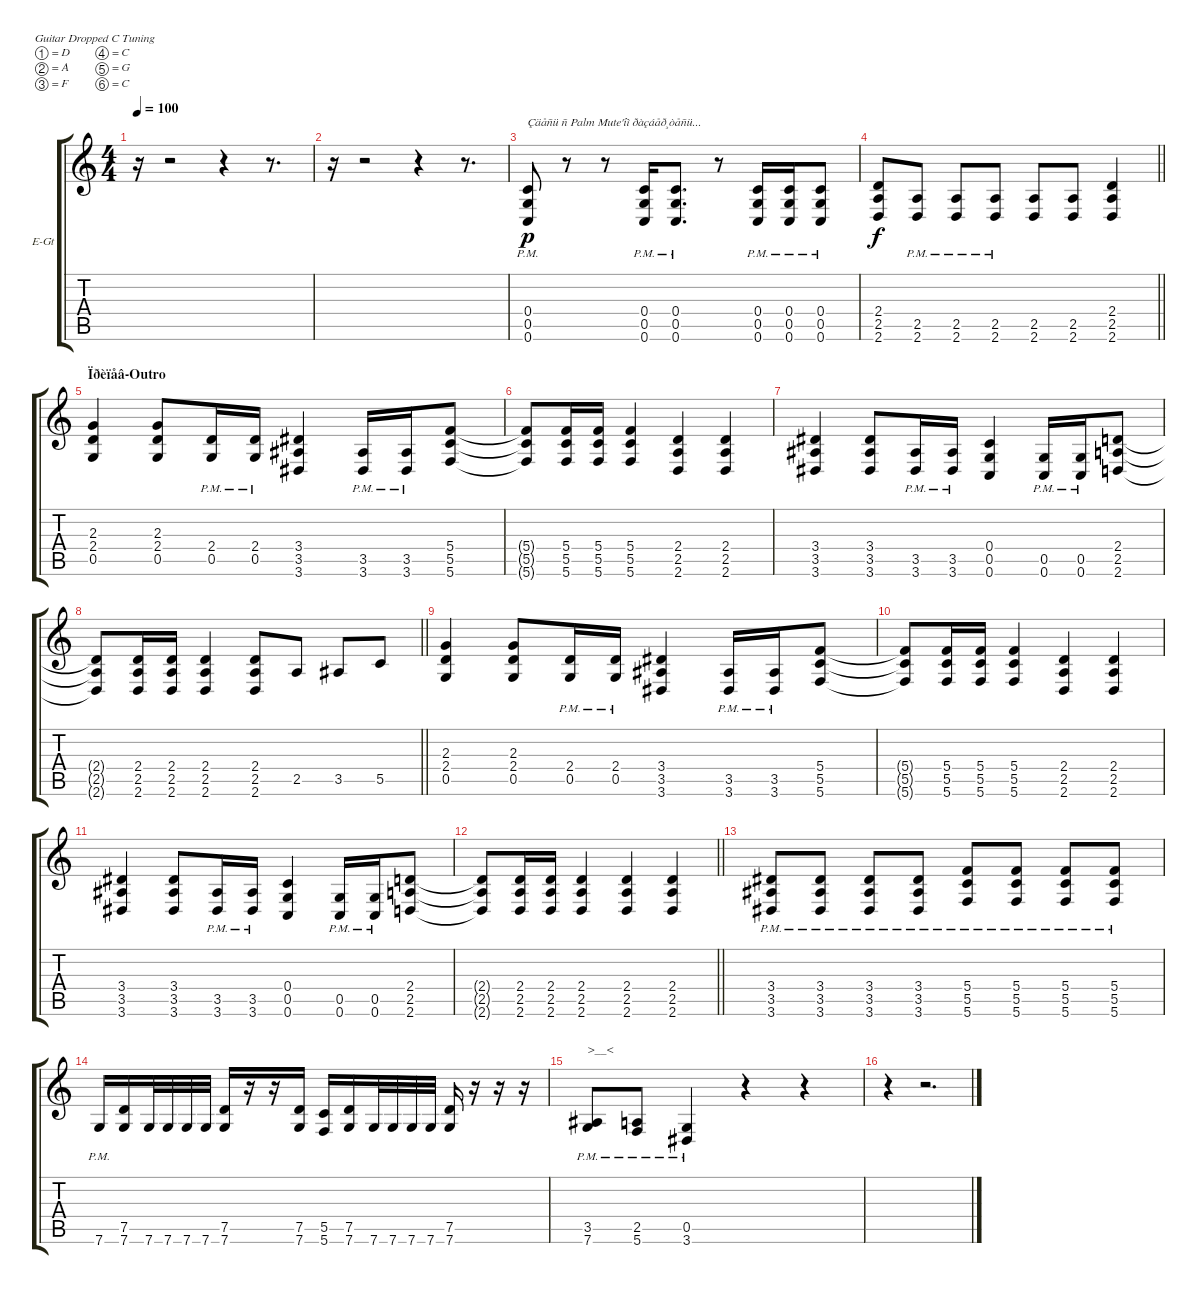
\bracketExtendMode groupsimilarinstruments
\firstSystemTrackNameOrientation horizontal
\otherSystemsTrackNameOrientation horizontal
\track ("Àëåêñàíäð «Êîò» Ëåæí¸â" "E-Gt") {instrument distortionguitar}
\staff {score tabs}
\tuning (D4 A3 F3 C3 G2 C2)
\ts (4 4)
\tempo 100
\clef g2
\ks c
r.16{dy mf} r.2 r.4 r.8{d} |
r.16 r.2 r.4 r.8{d} |
(0.4{pm} 0.5{pm} 0.6{pm}).8{txt "Çäåñü ñ Palm Mute'îì ðàçáåð¸òåñü..." dy p} r.8 r.8 (0.4{pm} 0.5{pm} 0.6{pm}).16 (0.4{pm} 0.5{pm} 0.6{pm}).8{d} r.8 (0.4{pm} 0.5{pm} 0.6{pm}).16 (0.4{pm} 0.5{pm} 0.6{pm}).16 (0.4{pm} 0.5{pm} 0.6{pm}).8 |
\barLineRight lightlight
(2.4 2.5 2.6).8{dy f} (2.5{pm} 2.6{pm}).8 (2.5{pm} 2.6{pm}).8 (2.5{pm} 2.6{pm}).8 (2.5 2.6).8 (2.5 2.6).8 (2.4 2.5 2.6).4 |
\section ("" "Ïðèïåâ-Outro")
(2.3 2.4 0.5).4 (2.3 2.4 0.5).8 (2.4{pm} 0.5{pm}).16 (2.4{pm} 0.5{pm}).16 (3.4 3.5 3.6).4 (3.5{pm} 3.6{pm}).16 (3.5{pm} 3.6{pm}).16 (5.4 5.5 5.6).8 |
(5.4{t} 5.5{t} 5.6{t}).8 (5.4 5.5 5.6).16 (5.4 5.5 5.6).16 (5.4 5.5 5.6).4 (2.4 2.5 2.6).4 (2.4 2.5 2.6).4 |
(3.4 3.5 3.6).4 (3.4 3.5 3.6).8 (3.5{pm} 3.6{pm}).16 (3.5{pm} 3.6{pm}).16 (0.4 0.5 0.6).4 (0.5{pm} 0.6{pm}).16 (0.5{pm} 0.6{pm}).16 (2.4 2.5 2.6).8 |
\barLineRight lightlight
(2.4{t} 2.5{t} 2.6{t}).8 (2.4 2.5 2.6).16 (2.4 2.5 2.6).16 (2.4 2.5 2.6).4 (2.4 2.5 2.6).8 2.5.8 3.5.8 5.5.8 |
(2.3 2.4 0.5).4 (2.3 2.4 0.5).8 (2.4{pm} 0.5{pm}).16 (2.4{pm} 0.5{pm}).16 (3.4 3.5 3.6).4 (3.5{pm} 3.6{pm}).16 (3.5{pm} 3.6{pm}).16 (5.4 5.5 5.6).8 |
(5.4{t} 5.5{t} 5.6{t}).8 (5.4 5.5 5.6).16 (5.4 5.5 5.6).16 (5.4 5.5 5.6).4 (2.4 2.5 2.6).4 (2.4 2.5 2.6).4 |
(3.4 3.5 3.6).4 (3.4 3.5 3.6).8 (3.5{pm} 3.6{pm}).16 (3.5{pm} 3.6{pm}).16 (0.4 0.5 0.6).4 (0.5{pm} 0.6{pm}).16 (0.5{pm} 0.6{pm}).16 (2.4 2.5 2.6).8 |
\barLineRight lightlight
(2.4{t} 2.5{t} 2.6{t}).8 (2.4 2.5 2.6).16 (2.4 2.5 2.6).16 (2.4 2.5 2.6).4 (2.4 2.5 2.6).4 (2.4 2.5 2.6).4 |
(3.4{pm} 3.5{pm} 3.6{pm}).8 (3.4{pm} 3.5{pm} 3.6{pm}).8 (3.4{pm} 3.5{pm} 3.6{pm}).8 (3.4{pm} 3.5{pm} 3.6{pm}).8 (5.4{pm} 5.5{pm} 5.6{pm}).8 (5.4{pm} 5.5{pm} 5.6{pm}).8 (5.4{pm} 5.5{pm} 5.6{pm}).8 (5.4{pm} 5.5{pm} 5.6{pm}).8 |
7.6{pm}.16 (7.5 7.6).16 7.6.32 7.6.32 7.6.32 7.6.32 (7.5 7.6).16 r.16 r.16 (7.5 7.6).16 (5.5 5.6).16 (7.5 7.6).16 7.6.32 7.6.32 7.6.32 7.6.32 (7.5 7.6).16 r.16 r.16 r.16 |
(3.5{pm} 7.6{pm}).8{txt ">__<"} (2.5{pm} 5.6{pm}).8 (0.5{pm} 3.6{pm}).4 r.4 r.4 |
r.4 r.2{d}
